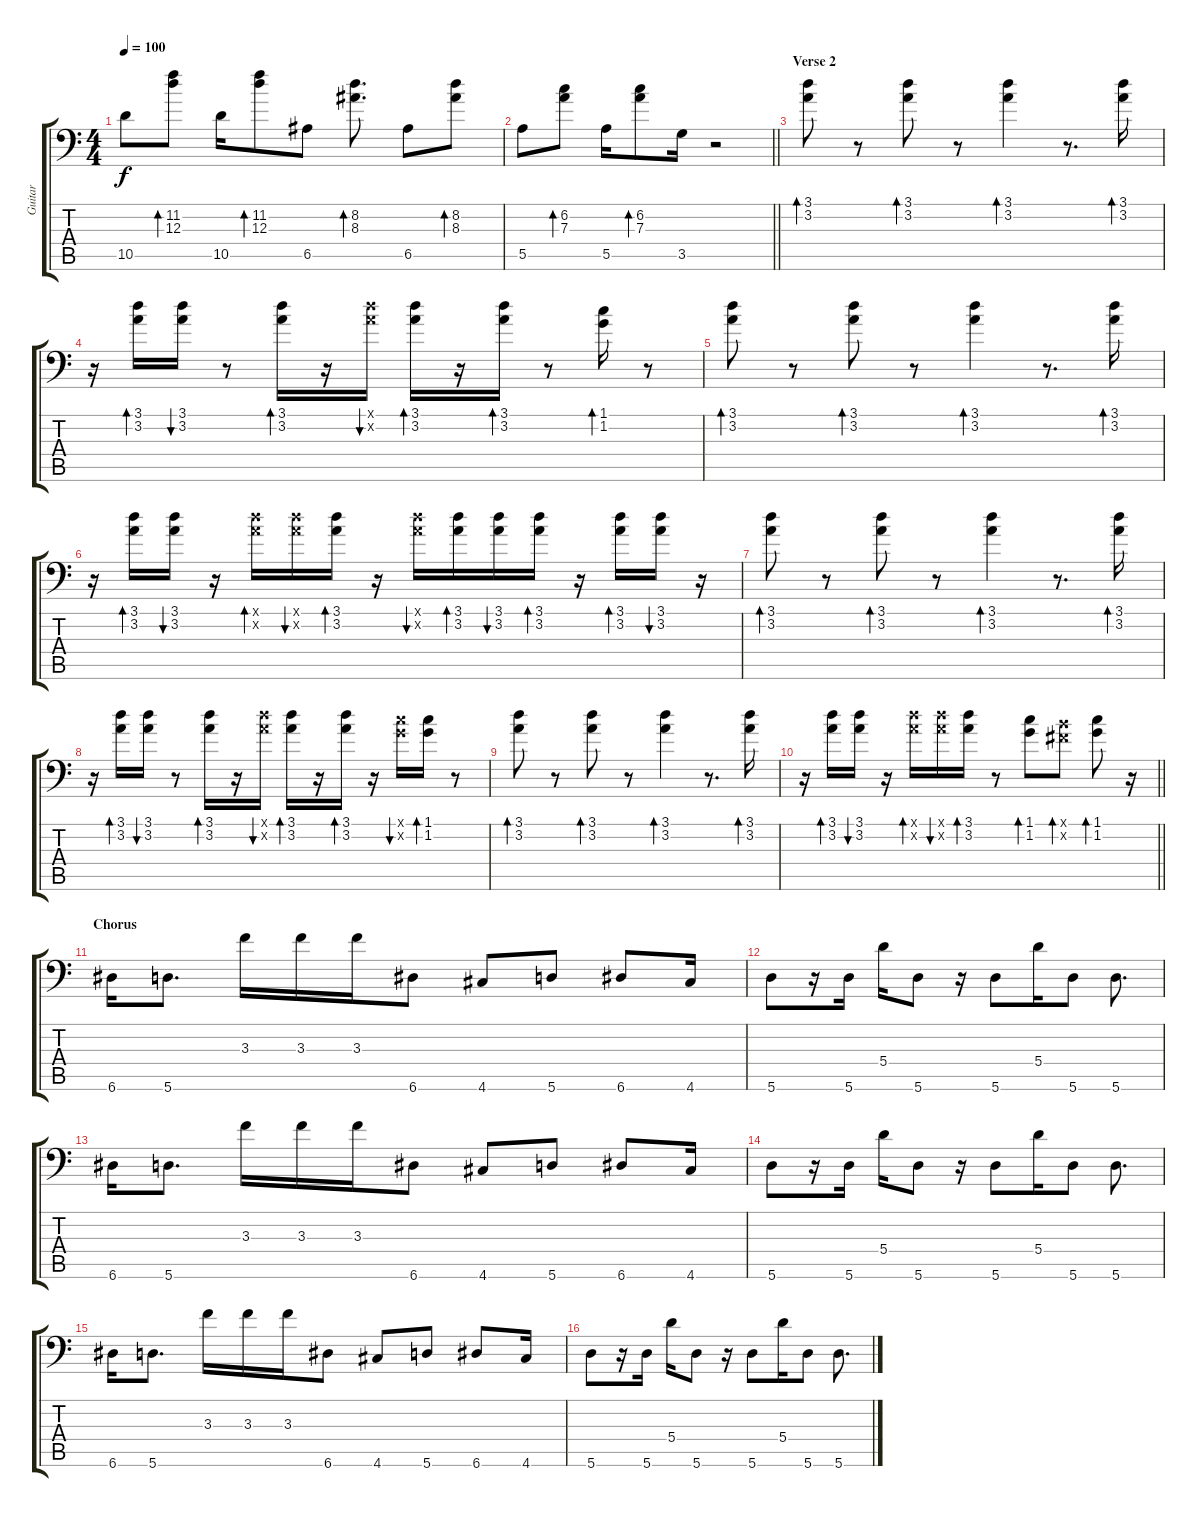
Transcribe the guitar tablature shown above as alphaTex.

\track ("Guitar" "Guitar") {instrument distortionguitar}
\staff {score tabs}
\tuning (B3 Gb3 D3 A2 E2 A1) {hide}
\ts (4 4)
\tempo 100
\clef f4
\ks c
10.5.8{dy f} (11.2 12.3).8{bd 60} 10.5.16 (11.2 12.3).8{bd 60} 6.5.8 (8.2 8.3).8{d bd 60} 6.5.8 (8.2 8.3).8{bd 60} |
\barLineRight lightlight
5.5.8 (6.2 7.3).8{bd 60} 5.5.16 (6.2 7.3).8{bd 60} 3.5.16 r.2{instrument electricguitarclean} |
\section ("" "Verse 2")
(3.1 3.2).8{bd 60} r.8 (3.1 3.2).8{bd 60} r.8 (3.1 3.2).4{bd 60} r.8{d} (3.1 3.2).16{bd 60} |
r.16 (3.1 3.2).16{bd 60} (3.1 3.2).16{bu 60} r.8 (3.1 3.2).16{bd 60} r.16 (3.1{x} 3.2{x}).16{bu 60} (3.1 3.2).16{bd 60} r.16 (3.1 3.2).16{bd 60} r.8 (1.1 1.2).16{bd 60} r.8 |
(3.1 3.2).8{bd 60} r.8 (3.1 3.2).8{bd 60} r.8 (3.1 3.2).4{bd 60} r.8{d} (3.1 3.2).16{bd 60} |
r.16 (3.1 3.2).16{bd 60} (3.1 3.2).16{bu 60} r.16 (3.1{x} 3.2{x}).16{bd 60} (3.1{x} 3.2{x}).16{bu 60} (3.1 3.2).16{bd 60} r.16 (3.1{x} 3.2{x}).16{bu 60} (3.1 3.2).16{bd 60} (3.1 3.2).16{bu 60} (3.1 3.2).16{bd 60} r.16 (3.1 3.2).16{bd 60} (3.1 3.2).16{bu 60} r.16 |
(3.1 3.2).8{bd 60} r.8 (3.1 3.2).8{bd 60} r.8 (3.1 3.2).4{bd 60} r.8{d} (3.1 3.2).16{bd 60} |
r.16 (3.1 3.2).16{bd 60} (3.1 3.2).16{bu 60} r.8 (3.1 3.2).16{bd 60} r.16 (3.1{x} 3.2{x}).16{bu 60} (3.1 3.2).16{bd 60} r.16 (3.1 3.2).16{bd 60} r.16 (1.1{x} 1.2{x}).16{bu 60} (1.1 1.2).16{bd 60} r.8 |
(3.1 3.2).8{bd 60} r.8 (3.1 3.2).8{bd 60} r.8 (3.1 3.2).4{bd 60} r.8{d} (3.1 3.2).16{bd 60} |
\barLineRight lightlight
r.16 (3.1 3.2).16{bd 60} (3.1 3.2).16{bu 60} r.16 (3.1{x} 3.2{x}).16{bd 60} (3.1{x} 3.2{x}).16{bu 60} (3.1 3.2).16{bd 60} r.8 (1.1 1.2).8{bd 60} (0.1{x} 0.2{x}).8{bd 60} (1.1 1.2).8{bd 60} r.16 |
\section ("" "Chorus")
6.6.16{instrument distortionguitar} 5.6.8{d} 3.3.16 3.3.16 3.3.16 6.6.8 4.6.8 5.6.8 6.6.8 4.6.16 |
5.6.8 r.16 5.6.16 5.4.16 5.6.8 r.16 5.6.8 5.4.16 5.6.8 5.6.8{d} |
6.6.16 5.6.8{d} 3.3.16 3.3.16 3.3.16 6.6.8 4.6.8 5.6.8 6.6.8 4.6.16 |
5.6.8 r.16 5.6.16 5.4.16 5.6.8 r.16 5.6.8 5.4.16 5.6.8 5.6.8{d} |
6.6.16 5.6.8{d} 3.3.16 3.3.16 3.3.16 6.6.8 4.6.8 5.6.8 6.6.8 4.6.16 |
5.6.8 r.16 5.6.16 5.4.16 5.6.8 r.16 5.6.8 5.4.16 5.6.8 5.6.8{d}
